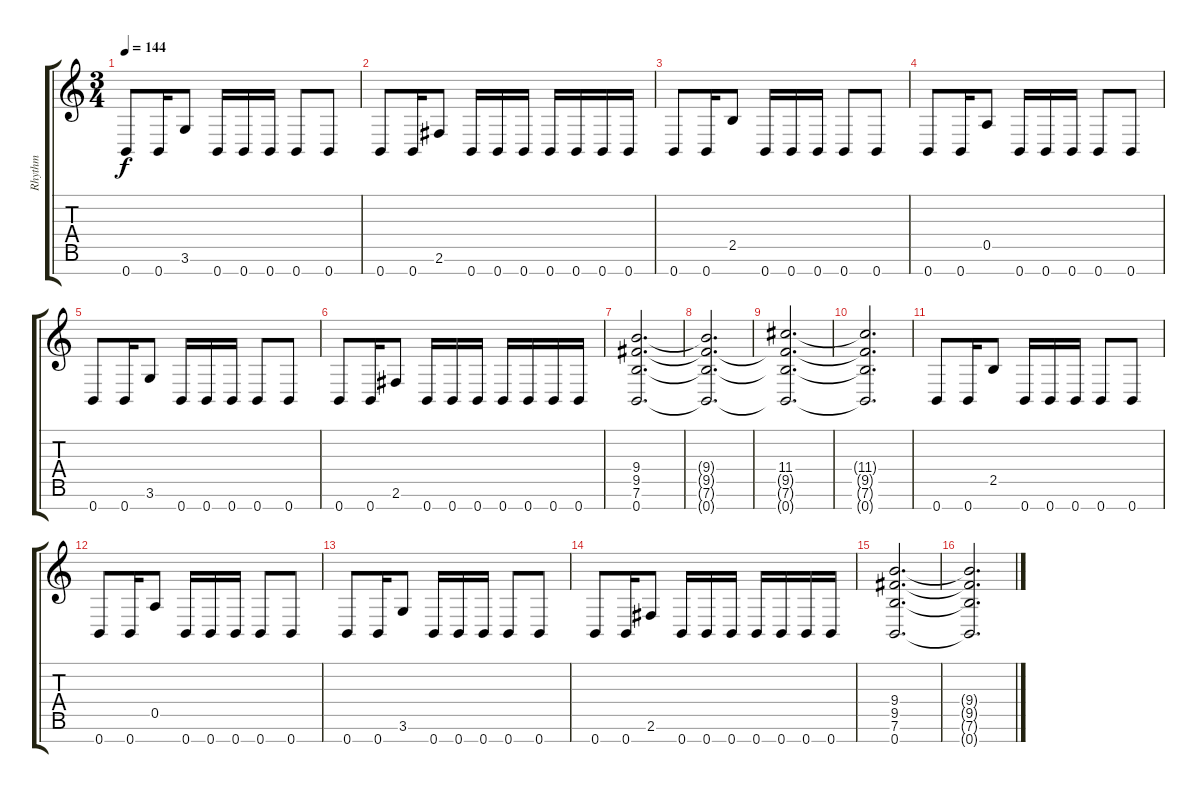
\track ("Rhythm" "Rhythm") {instrument distortionguitar}
\staff {score tabs}
\tuning (E4 B3 G3 D3 A2 E2 B1) {hide}
\ts (3 4)
\tempo 144
\clef g2
\ks c
0.7.8{dy f} 0.7.16 3.6.8 0.7.16 0.7.16 0.7.16 0.7.8 0.7.8 |
0.7.8 0.7.16 2.6.8 0.7.16 0.7.16 0.7.16 0.7.16 0.7.16 0.7.16 0.7.16 |
0.7.8 0.7.16 2.5.8 0.7.16 0.7.16 0.7.16 0.7.8 0.7.8 |
0.7.8 0.7.16 0.5.8 0.7.16 0.7.16 0.7.16 0.7.8 0.7.8 |
0.7.8 0.7.16 3.6.8 0.7.16 0.7.16 0.7.16 0.7.8 0.7.8 |
0.7.8 0.7.16 2.6.8 0.7.16 0.7.16 0.7.16 0.7.16 0.7.16 0.7.16 0.7.16 |
(9.4 9.5 7.6 0.7).2{d} |
(9.4{t} 9.5{t} 7.6{t} 0.7{t}).2{d} |
(11.4 9.5{t} 7.6{t} 0.7{t}).2{d} |
(11.4{t} 9.5{t} 7.6{t} 0.7{t}).2{d} |
0.7.8 0.7.16 2.5.8 0.7.16 0.7.16 0.7.16 0.7.8 0.7.8 |
0.7.8 0.7.16 0.5.8 0.7.16 0.7.16 0.7.16 0.7.8 0.7.8 |
0.7.8 0.7.16 3.6.8 0.7.16 0.7.16 0.7.16 0.7.8 0.7.8 |
0.7.8 0.7.16 2.6.8 0.7.16 0.7.16 0.7.16 0.7.16 0.7.16 0.7.16 0.7.16 |
(9.4 9.5 7.6 0.7).2{d} |
(9.4{t} 9.5{t} 7.6{t} 0.7{t}).2{d}
